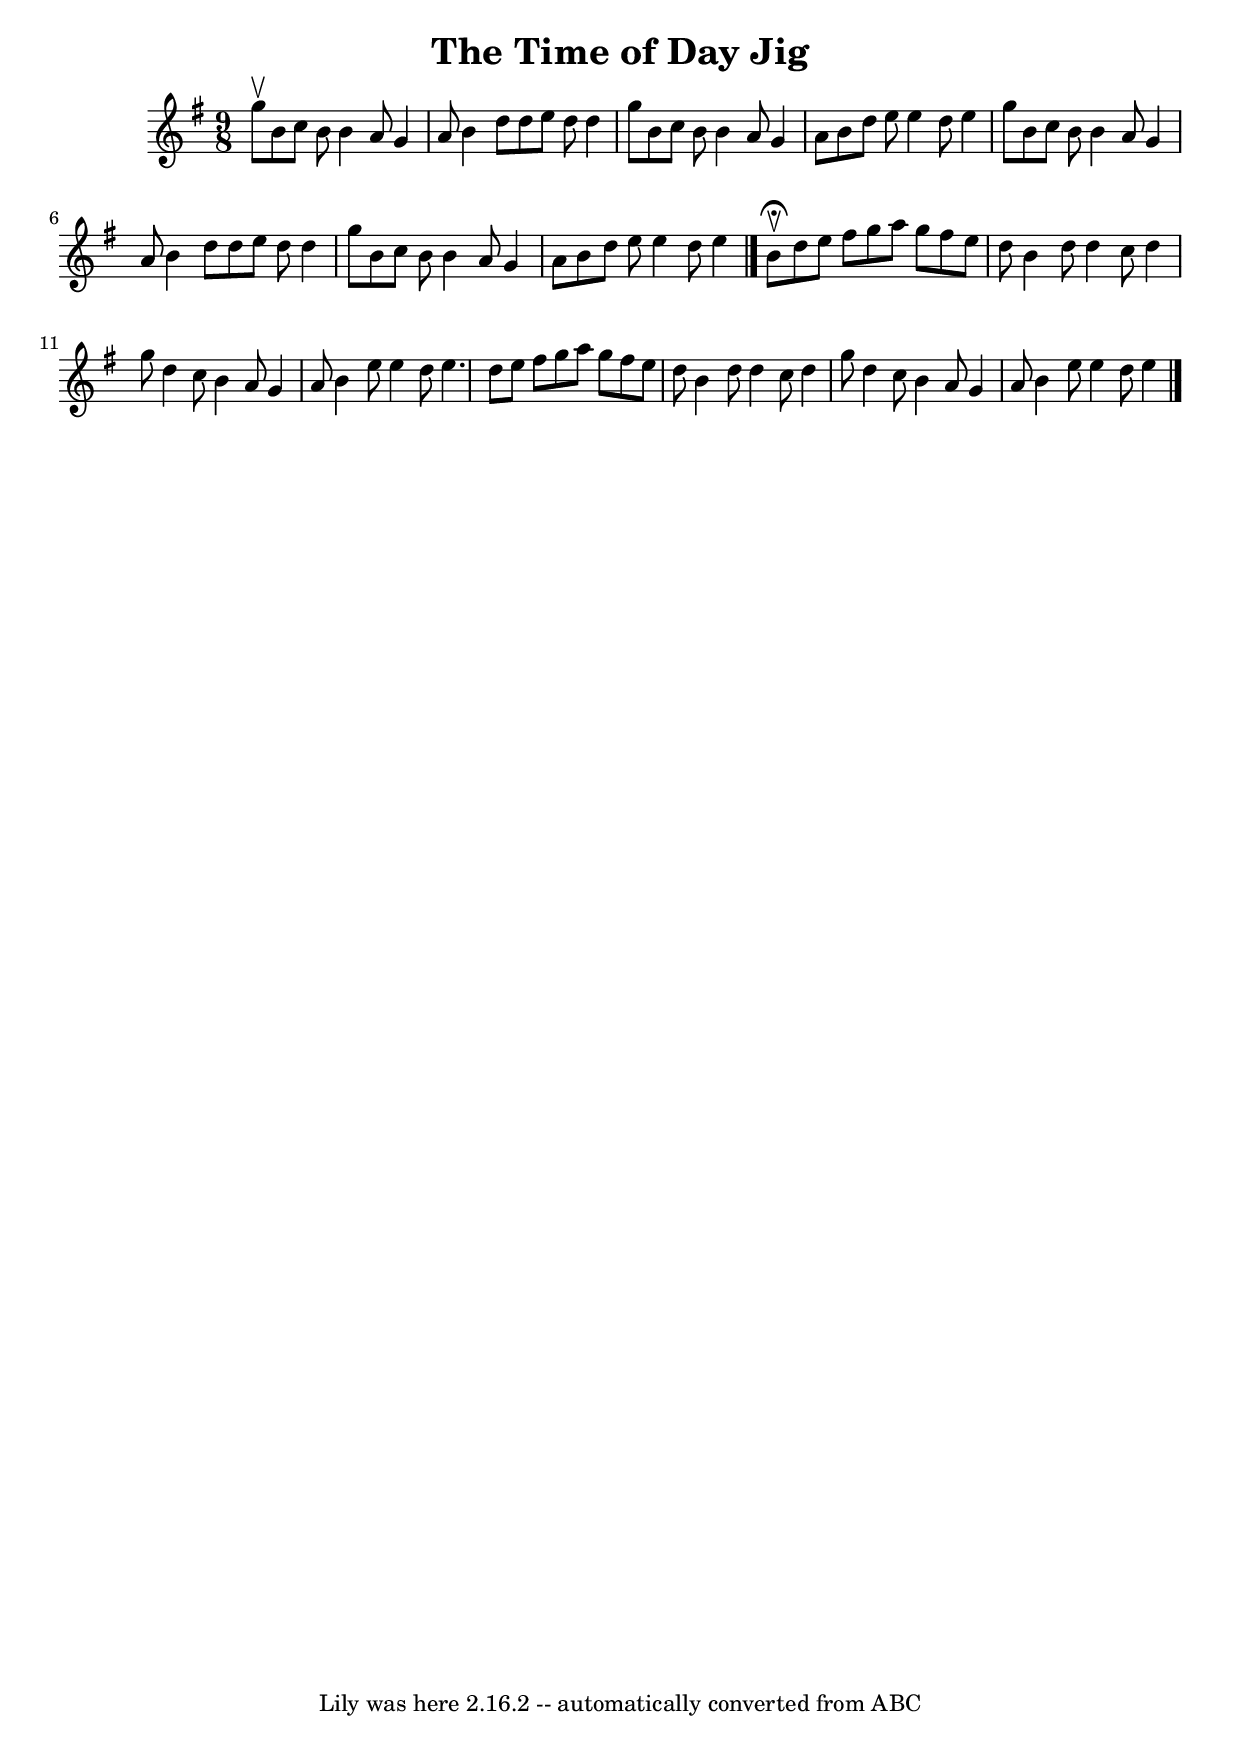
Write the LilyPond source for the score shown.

\version "2.7.40"
\include "Mammoth.ily"
\header {
	book = "Ryan's Mammoth Collection"
	crossRefNumber = "1"
	footnotes = "\\\\88 458"
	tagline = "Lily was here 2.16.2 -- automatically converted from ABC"
	title = "The Time of Day Jig"
}
voicedefault =  {
\set Score.defaultBarType = "empty"

\time 9/8 \key e \minor g''8^\upbow |
 b'8 c''8 b'8 b'4   
 a'8 g'4 a'8    |
 b'4 d''8 d''8 e''8 d''8 d''4    
g''8    |
 b'8 c''8 b'8 b'4 a'8 g'4 a'8    |
   
b'8 d''8 e''8 e''4 d''8 e''4 g''8    |
 b'8 c''8 
 b'8 b'4 a'8 g'4 a'8    |
 b'4 d''8 d''8 e''8    
d''8 d''4 g''8    |
 b'8 c''8 b'8 b'4 a'8 g'4    
a'8    |
 b'8 d''8 e''8 e''4 d''8 e''4    \bar "|."     
b'8^\fermata^\upbow |
 d''8 e''8 fis''8 g''8 a''8    
g''8 fis''8 e''8 d''8    |
 b'4 d''8 d''4 c''8    
d''4 g''8    |
 d''4 c''8 b'4 a'8 g'4 a'8    |
 
 b'4 e''8 e''4 d''8 e''4.    |
 d''8 e''8 fis''8   
 g''8 a''8 g''8 fis''8 e''8 d''8    |
 b'4 d''8    
d''4 c''8 d''4 g''8    |
 d''4 c''8 b'4 a'8 g'4    
a'8    |
 b'4 e''8 e''4 d''8 e''4      \bar "|."   
}

\score{
    <<

	\context Staff="default"
	{
	    \voicedefault 
	}

    >>
	\layout {
	}
	\midi {}
}
